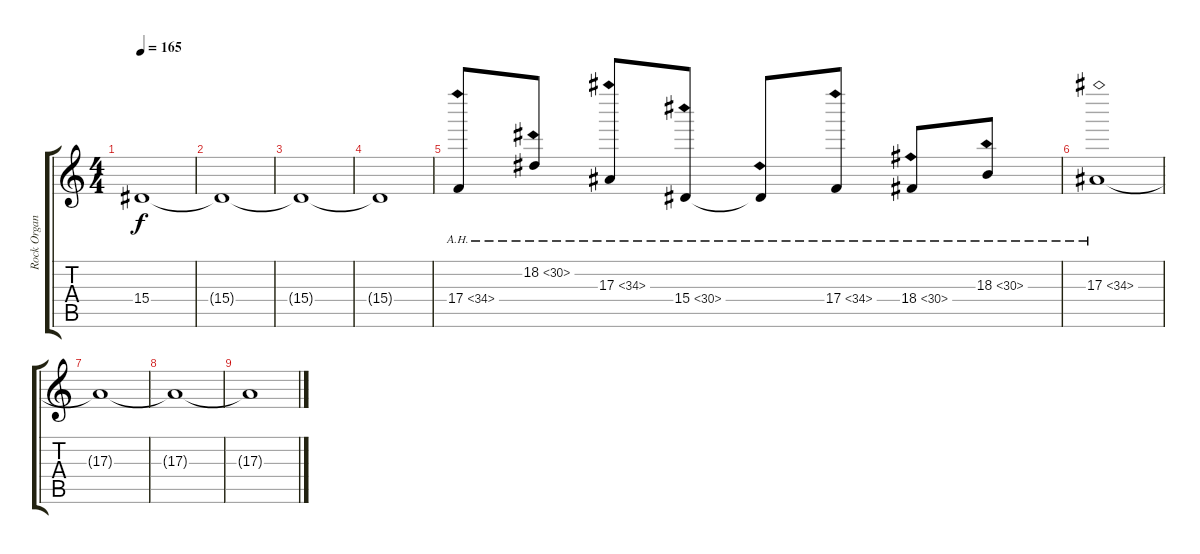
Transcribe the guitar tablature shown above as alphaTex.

\track ("Rock Organ" "Rock Organ") {instrument rockorgan}
\staff {score tabs}
\tuning (D4 A3 F3 C3 G2 C2) {hide}
\ts (4 4)
\tempo 165
\clef g2
\ks c
15.4{t}.1{dy f} |
15.4{t}.1 |
15.4{t}.1 |
15.4{t}.1 |
17.4{ah 17}.8 18.2{ah 12}.8 17.3{ah 17}.8 15.4{ah 15}.8 15.4{ah 12 t}.8 17.4{ah 17}.8 18.4{ah 12}.8 18.3{ah 12}.8 |
17.3{ah 17}.1 |
17.3{t}.1 |
17.3{t}.1{volume 0} |
17.3{t}.1
